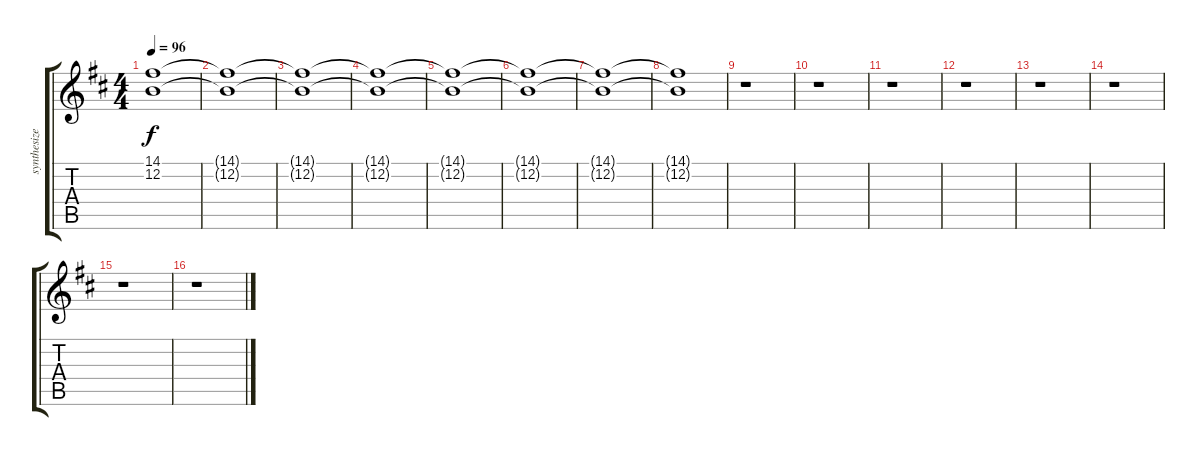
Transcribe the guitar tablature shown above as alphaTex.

\track ("synthesizer" "synthesize") {instrument synthstrings1}
\staff {score tabs}
\tuning (E4 B3 G3 D3 A2 E2) {hide}
\ts (4 4)
\tempo 96
\clef g2
\ks d
(14.1 12.2).1{dy f instrument synthstrings1} |
(14.1{t} 12.2{t}).1 |
(14.1{t} 12.2{t}).1 |
(14.1{t} 12.2{t}).1 |
(14.1{t} 12.2{t}).1 |
(14.1{t} 12.2{t}).1 |
(14.1{t} 12.2{t}).1 |
(14.1{t} 12.2{t}).1 |
r.1 |
r.1 |
r.1 |
r.1 |
r.1 |
r.1 |
r.1 |
r.1
